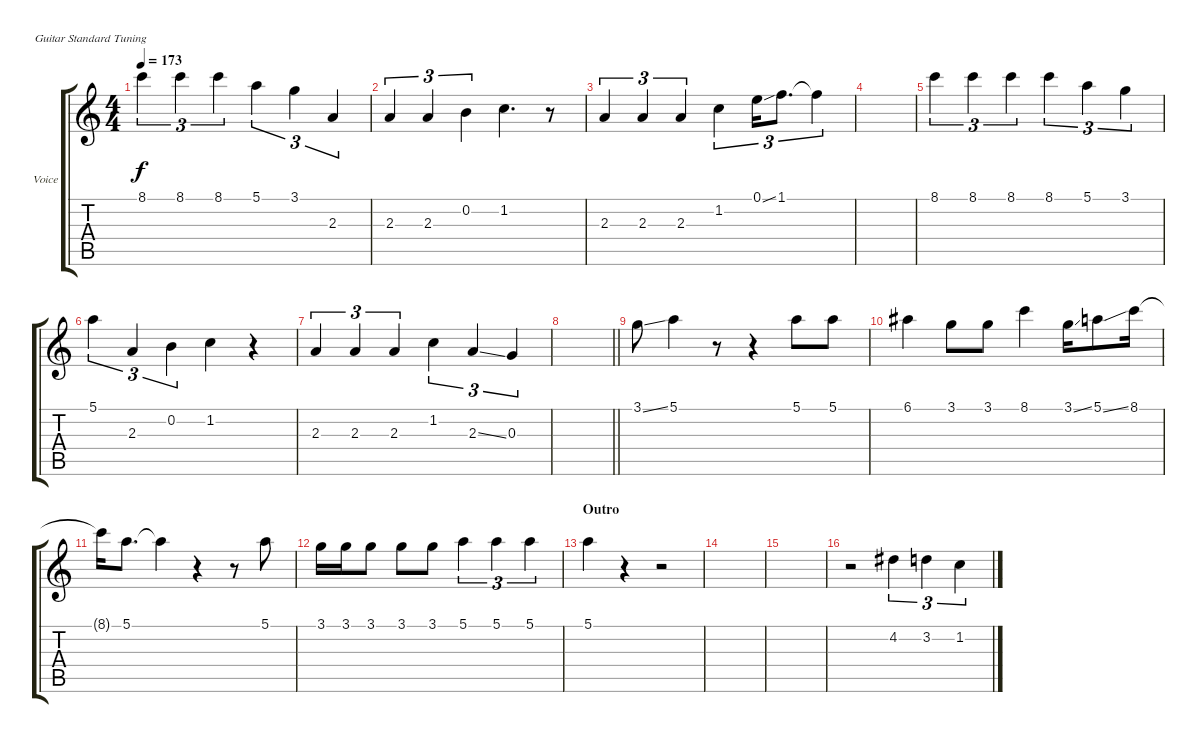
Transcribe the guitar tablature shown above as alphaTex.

\bracketExtendMode groupsimilarinstruments
\firstSystemTrackNameOrientation horizontal
\otherSystemsTrackNameOrientation horizontal
\track ("Voice" "Voice") {mute instrument acousticguitarsteel}
\staff {score tabs}
\tuning (E4 B3 G3 D3 A2 E2)
\ts (4 4)
\tempo 173
\clef g2
\scale
0.333333
\ks c
8.1.4{tu (3 2) dy f} 8.1.4{tu (3 2)} 8.1.4{tu (3 2)} 5.1.4{tu (3 2)} 3.1.4{tu (3 2)} 2.3.4{tu (3 2)} |
\scale
0.333333 2.3.4{tu (3 2)} 2.3.4{tu (3 2)} 0.2.4{tu (3 2)} 1.2.4{d} r.8 |
\scale
0.333333 2.3.4{tu (3 2)} 2.3.4{tu (3 2)} 2.3.4{tu (3 2)} 1.2.4{tu (3 2)} 0.1{ss}.16{tu (3 2)} 1.1.8{d tu (3 2)} 1.1{t}.4{tu (3 2)} |
\scale
0.333333 |
\scale
0.333333 8.1.4{tu (3 2)} 8.1.4{tu (3 2)} 8.1.4{tu (3 2)} 8.1.4{tu (3 2)} 5.1.4{tu (3 2)} 3.1.4{tu (3 2)} |
\scale
0.333333 5.1.4{tu (3 2)} 2.3.4{tu (3 2)} 0.2.4{tu (3 2)} 1.2.4 r.4 |
\scale
0.333333 2.3.4{tu (3 2)} 2.3.4{tu (3 2)} 2.3.4{tu (3 2)} 1.2.4{tu (3 2)} 2.3{ss}.4{tu (3 2)} 0.3.4{tu (3 2)} |
\scale
0.333333
\barLineRight lightlight
|
\scale
0.333333 3.1{ss}.8 5.1.4 r.8 r.4 5.1.8 5.1.8 |
\scale
0.333333 6.1.4 3.1.8 3.1.8 8.1.4 3.1{ss}.16 5.1{ss}.8 8.1.16 |
\scale
0.333333 8.1{t}.16 5.1.8{d} 5.1{t}.4 r.4 r.8 5.1.8 |
\scale
0.333333 3.1.16 3.1.16 3.1.8 3.1.8 3.1.8 5.1.4{tu (3 2)} 5.1.4{tu (3 2)} 5.1.4{tu (3 2)} |
\section ("" "Outro")
\scale
0.333333 5.1.4 r.4 r.2 |
\scale
0.333333 |
\scale
0.333333 |
\scale
0.333333 r.2 4.2.4{tu (3 2)} 3.2.4{tu (3 2)} 1.2.4{tu (3 2)}
